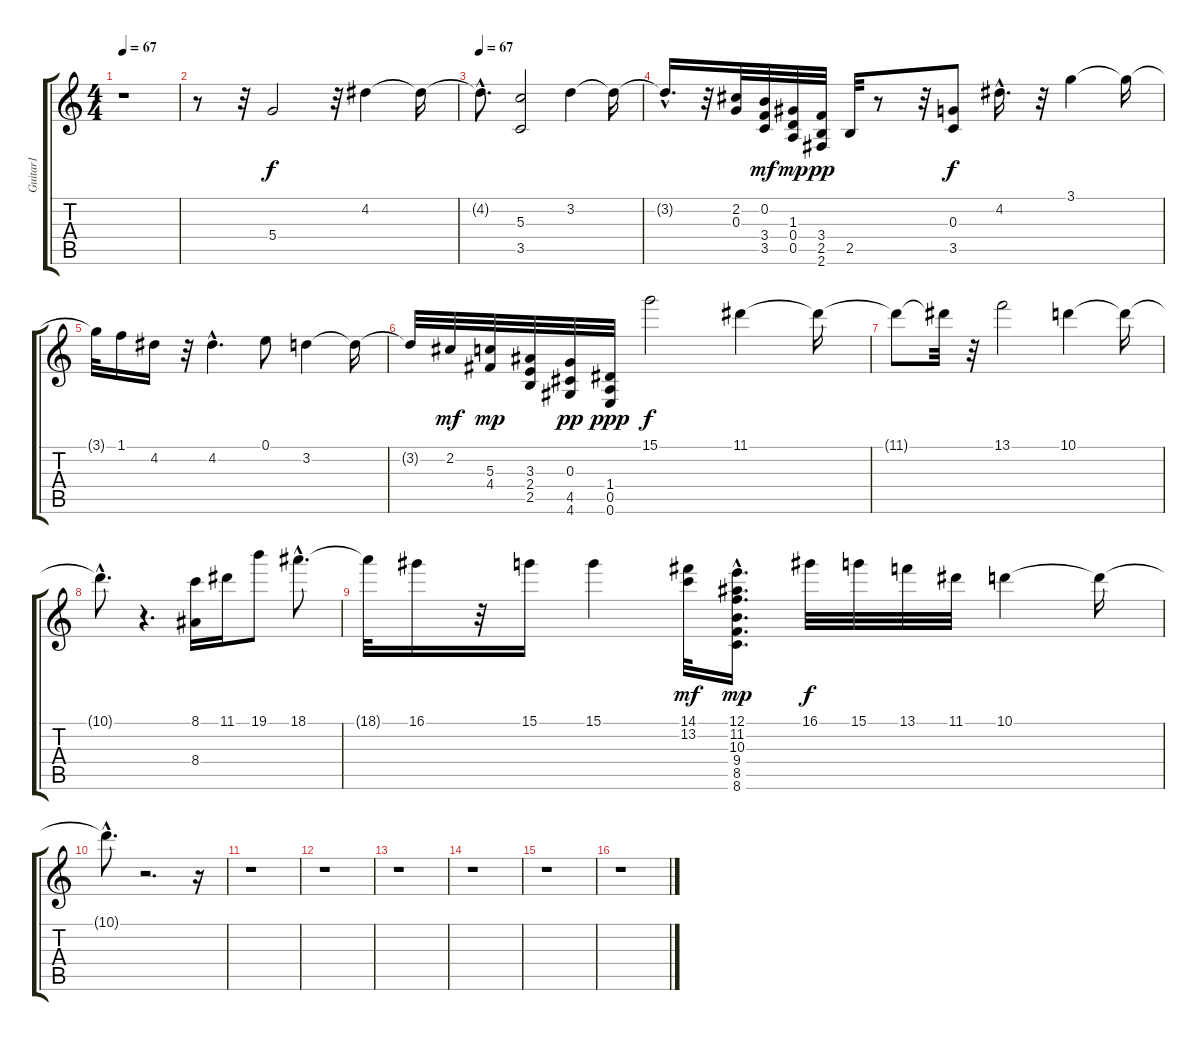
\track ("Guitar1" "Guitar1") {instrument overdrivenguitar}
\staff {score tabs}
\tuning (E4 B3 G3 D3 A2 E2) {hide}
\ts (4 4)
\tempo 67
\clef g2
\ks c
r.1{dy f instrument overdrivenguitar} |
r.8 r.32 5.4.2 r.32 4.2.4 4.2{t}.16 |
\tempo 67
4.2{hac t}.8{d} (5.3 3.5).2 3.2.4 3.2{t}.16 |
3.2{hac t}.16{d} r.32 (2.2 0.3).32 (0.2 3.4 3.5).32{dy mf} (1.3 0.4 0.5).32{dy mp} (3.4 2.5 2.6).32{dy pp} 2.5.32 r.8 r.32 (0.3 3.5).8{dy f} 4.2{hac}.16{d} r.32 3.1.4 3.1{t}.16 |
3.1{t}.32 1.1.16 4.2.16 r.32 4.2{hac}.4{d} 0.1.8 3.2.4 3.2{t}.16 |
3.2{t}.32 2.2.32{dy mf} (5.3 4.4).32{dy mp} (3.3 2.4 2.5).32 (0.3 4.5 4.6).32{dy pp} (1.4 0.5 0.6).32{dy ppp} 15.1.2{dy f} 11.1.4 11.1{t}.16 |
11.1{t}.8 11.1{t}.32 r.32 13.1.2 10.1.4 10.1{t}.16 |
10.1{hac t}.8{d} r.4{d} (8.1 8.4).16 11.1.16 19.1.8 18.1{hac}.8{d} |
18.1{t}.32 16.1.16 r.32 15.1.16 15.1.4 (14.1 13.2).32{dy mf} (12.1 11.2 10.3 9.4 8.5{hac} 8.6).16{d dy mp} 16.1.32{dy f} 15.1.32 13.1.32 11.1.32 10.1.4 10.1{t}.16 |
10.1{hac t}.8{d} r.2{d} r.16 |
r.1 |
r.1 |
r.1 |
r.1 |
r.1 |
r.1
